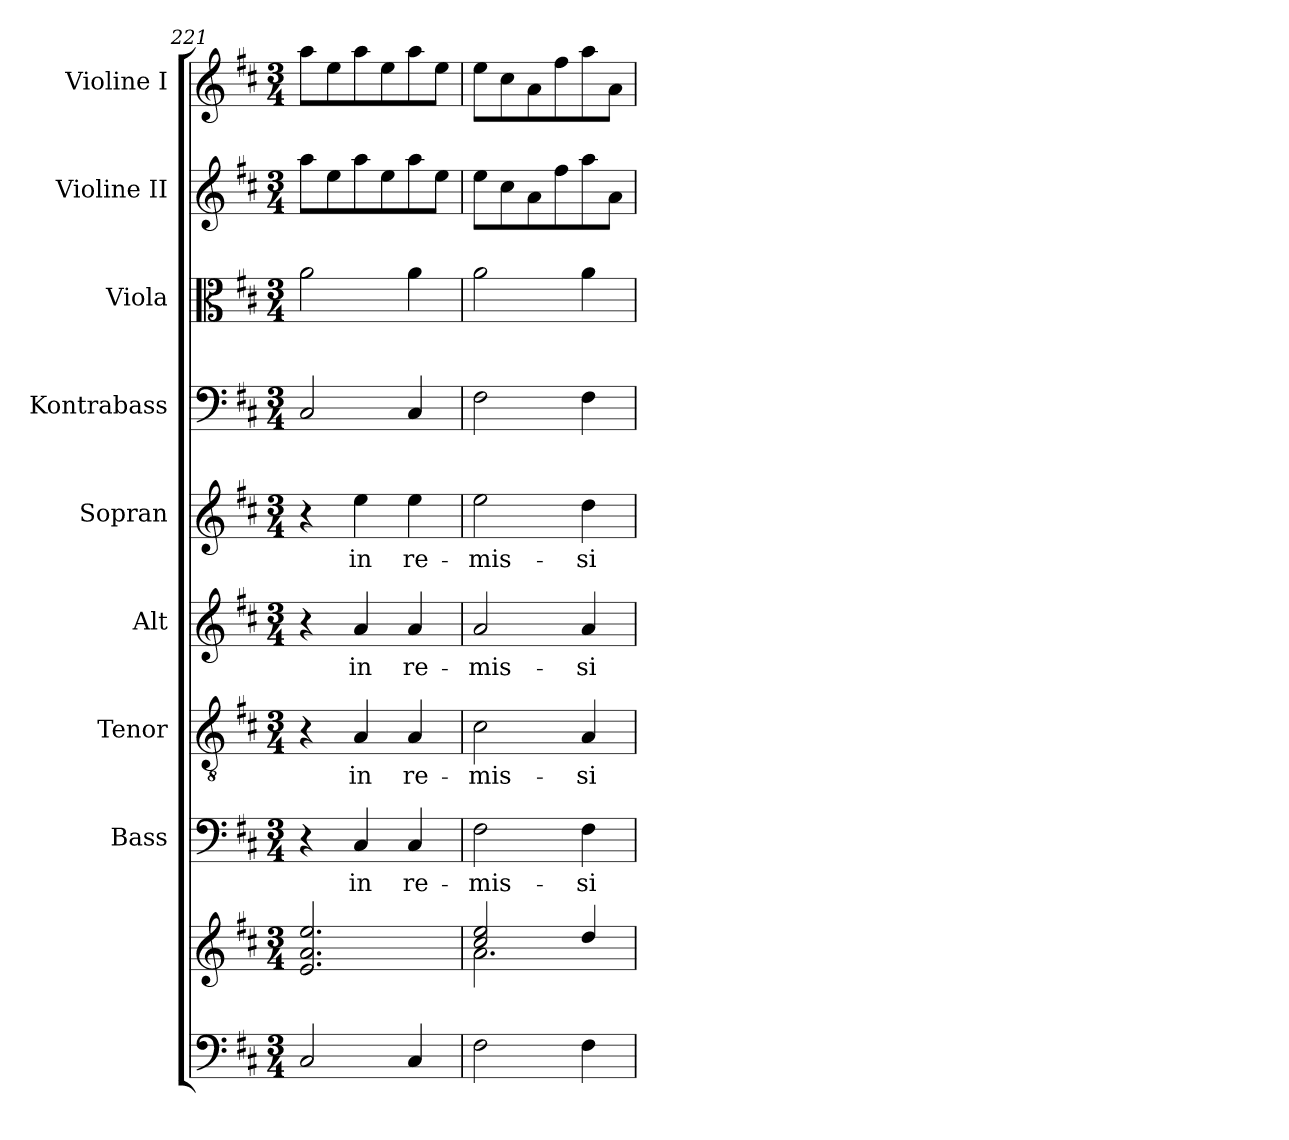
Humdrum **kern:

**kern	**kern	**kern	**text	**kern	**text	**kern	**text	**kern	**text	**kern	**kern	**kern	**kern
*part9	*part9	*part8	*part8	*part7	*part7	*part6	*part6	*part5	*part5	*part4	*part3	*part2	*part1
*staff10	*staff9	*staff8	*staff8	*staff7	*staff7	*staff6	*staff6	*staff5	*staff5	*staff4	*staff3	*staff2	*staff1
*	*	*I"Bass	*	*I"Tenor	*	*I"Alt	*	*I"Sopran	*	*I"Kontrabass	*I"Viola	*I"Violine II	*I"Violine I
*	*	*I'B.	*	*I'T.	*	*I'A.	*	*I'S.	*	*I'Kb.	*I'Vla.	*I'Vl. II	*I'Vl. I
*clefF4	*clefG2	*clefF4	*	*clefGv2	*	*clefG2	*	*clefG2	*	*clefF4	*clefC3	*clefG2	*clefG2
*	*	*	*	*	*	*	*	*	*	*ITrd7c12	*	*	*
*k[f#c#]	*k[f#c#]	*k[f#c#]	*	*k[f#c#]	*	*k[f#c#]	*	*k[f#c#]	*	*k[f#c#]	*k[f#c#]	*k[f#c#]	*k[f#c#]
*D:	*D:	*D:	*	*D:	*	*D:	*	*D:	*	*D:	*D:	*D:	*D:
*M3/4	*M3/4	*M3/4	*	*M3/4	*	*M3/4	*	*M3/4	*	*M3/4	*M3/4	*M3/4	*M3/4
=221	=221	=221	=221	=221	=221	=221	=221	=221	=221	=221	=221	=221	=221
2C#/	2.e/ 2.a/ 2.ee/	4r	.	4r	.	4r	.	4r	.	2CC#/	2a\	8aa\L	8aa\L
.	.	.	.	.	.	.	.	.	.	.	.	8ee\	8ee\
!	!	!	!LO:LY:b	!	!LO:LY:b	!	!LO:LY:b	!	!LO:LY:b	!	!	!	!
.	.	4C#/	in	4A/	in	4a/	in	4ee\	in	.	.	8aa\	8aa\
.	.	.	.	.	.	.	.	.	.	.	.	8ee\	8ee\
!	!	!	!LO:LY:b	!	!LO:LY:b	!	!LO:LY:b	!	!LO:LY:b	!	!	!	!
4C#/	.	4C#/	re-	4A/	re-	4a/	re-	4ee\	re-	4CC#/	4a\	8aa\	8aa\
.	.	.	.	.	.	.	.	.	.	.	.	8ee\J	8ee\J
=222	=222	=222	=222	=222	=222	=222	=222	=222	=222	=222	=222	=222	=222
*	*^	*	*	*	*	*	*	*	*	*	*	*	*
!	!	!	!	!LO:LY:b	!	!LO:LY:b	!	!LO:LY:b	!	!LO:LY:b	!	!	!	!
2F#\	2cc#/ 2ee/	2.a\	2F#\	-mis-	2c#\	-mis-	2a/	-mis-	2ee\	-mis-	2FF#\	2a\	8ee\L	8ee\L
.	.	.	.	.	.	.	.	.	.	.	.	.	8cc#\	8cc#\
.	.	.	.	.	.	.	.	.	.	.	.	.	8a\	8a\
.	.	.	.	.	.	.	.	.	.	.	.	.	8ff#\	8ff#\
!	!	!	!	!LO:LY:b	!	!LO:LY:b	!	!LO:LY:b	!	!LO:LY:b	!	!	!	!
4F#\	4dd/	.	4F#\	-si-	4A/	-si-	4a/	-si-	4dd\	-si-	4FF#\	4a\	8aa\	8aa\
.	.	.	.	.	.	.	.	.	.	.	.	.	8a\J	8a\J
*	*v	*v	*	*	*	*	*	*	*	*	*	*	*	*
=	=	=	=	=	=	=	=	=	=	=	=	=	=
*-	*-	*-	*-	*-	*-	*-	*-	*-	*-	*-	*-	*-	*-
